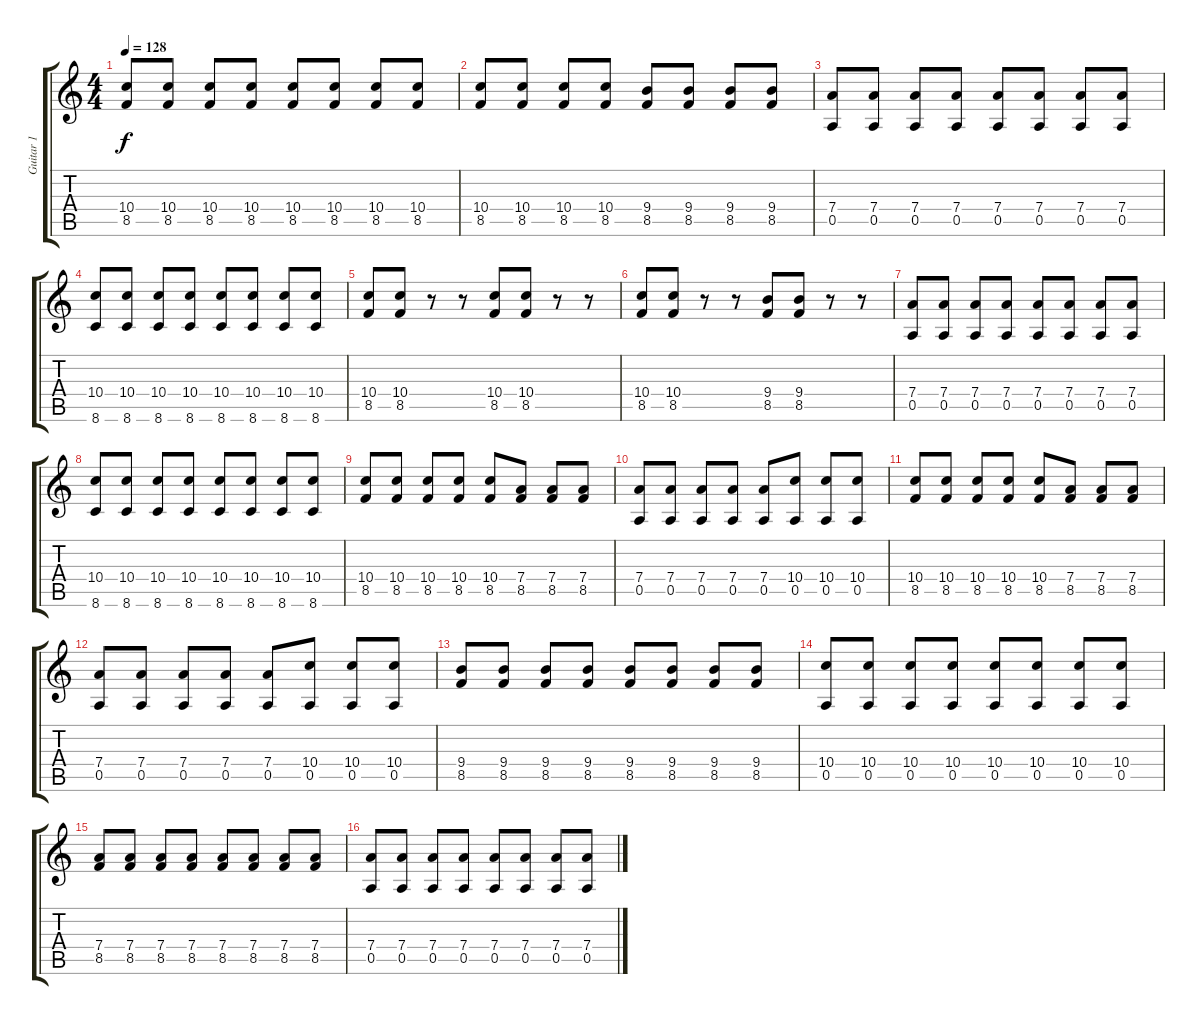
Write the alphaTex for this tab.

\track ("Guitar 1" "Guitar 1") {instrument overdrivenguitar}
\staff {score tabs}
\tuning (E4 B3 G3 D3 A2 E2) {hide}
\ts (4 4)
\tempo 128
\clef g2
\ks c
(10.4 8.5).8{dy f} (10.4 8.5).8 (10.4 8.5).8 (10.4 8.5).8 (10.4 8.5).8 (10.4 8.5).8 (10.4 8.5).8 (10.4 8.5).8 |
(10.4 8.5).8 (10.4 8.5).8 (10.4 8.5).8 (10.4 8.5).8 (9.4 8.5).8 (9.4 8.5).8 (9.4 8.5).8 (9.4 8.5).8 |
(7.4 0.5).8 (7.4 0.5).8 (7.4 0.5).8 (7.4 0.5).8 (7.4 0.5).8 (7.4 0.5).8 (7.4 0.5).8 (7.4 0.5).8 |
(10.4 8.6).8 (10.4 8.6).8 (10.4 8.6).8 (10.4 8.6).8 (10.4 8.6).8 (10.4 8.6).8 (10.4 8.6).8 (10.4 8.6).8 |
(10.4 8.5).8 (10.4 8.5).8 r.8 r.8 (10.4 8.5).8 (10.4 8.5).8 r.8 r.8 |
(10.4 8.5).8 (10.4 8.5).8 r.8 r.8 (9.4 8.5).8 (9.4 8.5).8 r.8 r.8 |
(7.4 0.5).8 (7.4 0.5).8 (7.4 0.5).8 (7.4 0.5).8 (7.4 0.5).8 (7.4 0.5).8 (7.4 0.5).8 (7.4 0.5).8 |
(10.4 8.6).8 (10.4 8.6).8 (10.4 8.6).8 (10.4 8.6).8 (10.4 8.6).8 (10.4 8.6).8 (10.4 8.6).8 (10.4 8.6).8 |
(10.4 8.5).8 (10.4 8.5).8 (10.4 8.5).8 (10.4 8.5).8 (10.4 8.5).8 (7.4 8.5).8 (7.4 8.5).8 (7.4 8.5).8 |
(7.4 0.5).8 (7.4 0.5).8 (7.4 0.5).8 (7.4 0.5).8 (7.4 0.5).8 (10.4 0.5).8 (10.4 0.5).8 (10.4 0.5).8 |
(10.4 8.5).8 (10.4 8.5).8 (10.4 8.5).8 (10.4 8.5).8 (10.4 8.5).8 (7.4 8.5).8 (7.4 8.5).8 (7.4 8.5).8 |
(7.4 0.5).8 (7.4 0.5).8 (7.4 0.5).8 (7.4 0.5).8 (7.4 0.5).8 (10.4 0.5).8 (10.4 0.5).8 (10.4 0.5).8 |
(9.4 8.5).8 (9.4 8.5).8 (9.4 8.5).8 (9.4 8.5).8 (9.4 8.5).8 (9.4 8.5).8 (9.4 8.5).8 (9.4 8.5).8 |
(10.4 0.5).8 (10.4 0.5).8 (10.4 0.5).8 (10.4 0.5).8 (10.4 0.5).8 (10.4 0.5).8 (10.4 0.5).8 (10.4 0.5).8 |
(7.4 8.5).8 (7.4 8.5).8 (7.4 8.5).8 (7.4 8.5).8 (7.4 8.5).8 (7.4 8.5).8 (7.4 8.5).8 (7.4 8.5).8 |
(7.4 0.5).8 (7.4 0.5).8 (7.4 0.5).8 (7.4 0.5).8 (7.4 0.5).8 (7.4 0.5).8 (7.4 0.5).8 (7.4 0.5).8
